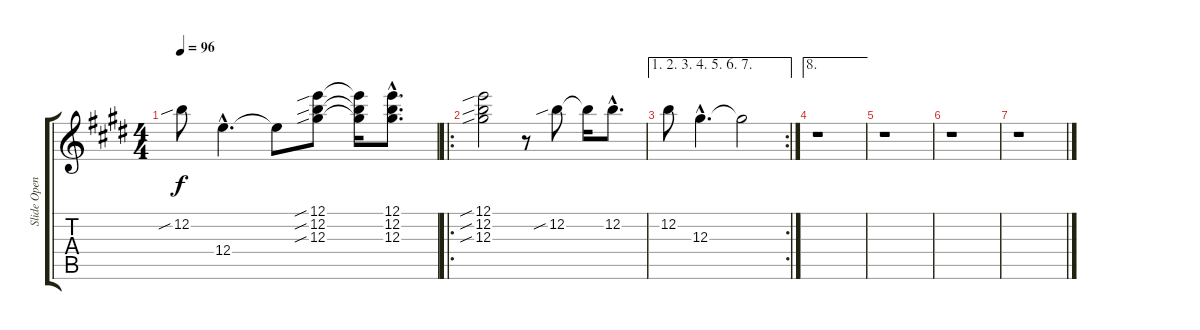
\track ("Slide Open E" "Slide Open") {instrument overdrivenguitar}
\staff {score tabs}
\tuning (E4 B3 Ab3 E3 B2 E2) {hide}
\ts (4 4)
\tempo 96
\clef g2
\ks e
12.2{sib}.8{dy f} 12.4{hac}.4{d} 12.4{t}.8 (12.1{sib} 12.2{sib} 12.3{sib}).8 (12.1{t} 12.2{t} 12.3{t}).16 (12.1{hac} 12.2{hac} 12.3{hac}).8{d} |
\ro
(12.1{sib} 12.2{sib} 12.3{sib}).2 r.8 12.2{sib}.8 12.2{t}.16 12.2{hac}.8{d} |
\ae (1 2 3 4 5 6 7)
\rc 2
12.2.8 12.3{hac}.4{d} 12.3{t}.2 |
\ae 8
r.1 |
r.1 |
r.1 |
r.1
